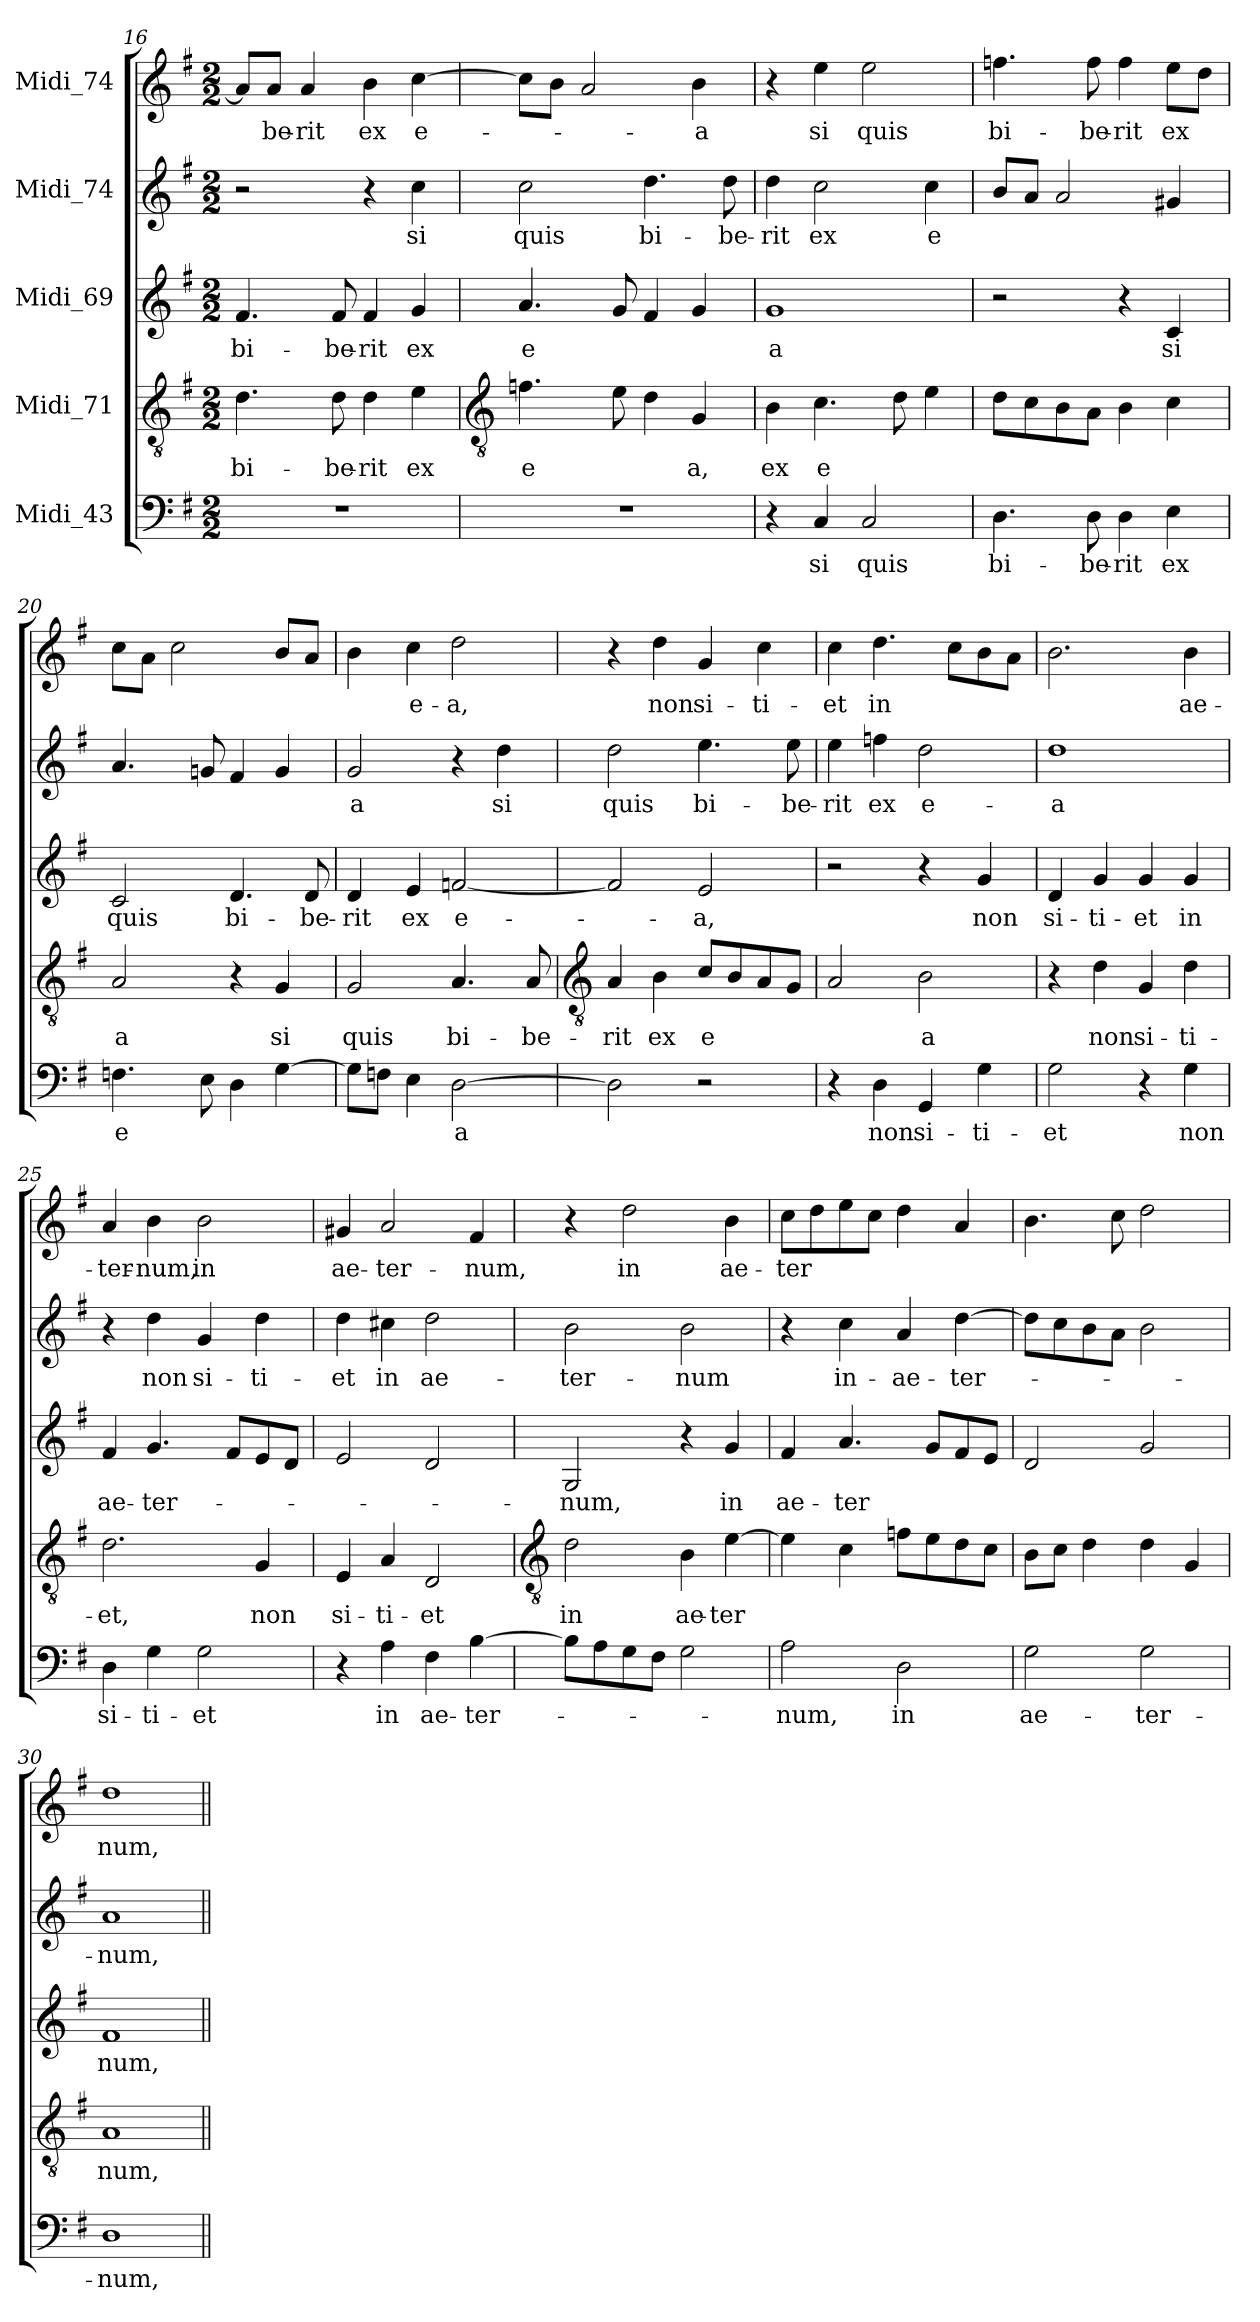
**kern	**text	**kern	**text	**kern	**text	**kern	**text	**kern	**text
*part5	*part5	*part4	*part4	*part3	*part3	*part2	*part2	*part1	*part1
*staff5	*staff5	*staff4	*staff4	*staff3	*staff3	*staff2	*staff2	*staff1	*staff1
*I"Midi_43	*	*I"Midi_71	*	*I"Midi_69	*	*I"Midi_74	*	*I"Midi_74	*
*clefF4	*	*clefGv2	*	*clefG2	*	*clefG2	*	*clefG2	*
*k[f#]	*	*k[f#]	*	*k[f#]	*	*k[f#]	*	*k[f#]	*
*G:	*	*G:	*	*G:	*	*G:	*	*G:	*
*M2/2	*	*M2/2	*	*M2/2	*	*M2/2	*	*M2/2	*
=16	=16	=16	=16	=16	=16	=16	=16	=16	=16
!	!	!	!LO:LY:b	!	!LO:LY:b	!	!	!	!
1r	.	4.d	bi-	4.f#	bi-	2r	.	8aL]	.
!	!	!	!	!	!	!	!	!	!LO:LY:b
.	.	.	.	.	.	.	.	8aJ	-be-
!	!	!	!	!	!	!	!	!	!LO:LY:b
.	.	.	.	.	.	.	.	4a	-rit
!	!	!	!LO:LY:b	!	!LO:LY:b	!	!	!	!
.	.	8d	-be-	8f#	-be-	.	.	.	.
!	!	!	!LO:LY:b	!	!LO:LY:b	!	!	!	!LO:LY:b
.	.	4d	-rit	4f#	-rit	4r	.	4b	ex
!	!	!	!LO:LY:b	!	!LO:LY:b	!	!LO:LY:b	!	!LO:LY:b
.	.	4e	ex	4g	ex	4cc	si	[4cc	e-
!!LO:LB:g=z
=17	=17	=17	=17	=17	=17	=17	=17	=17	=17
*	*	*clefGv2	*	*	*	*	*	*	*
!	!	!	!LO:LY:b	!	!LO:LY:b	!	!LO:LY:b	!	!
1r	.	4.fn	e	4.a	e	2cc	quis	8ccL]	.
.	.	.	.	.	.	.	.	8bJ	.
.	.	.	.	.	.	.	.	2a	.
.	.	8e	.	8g	.	.	.	.	.
!	!	!	!	!	!	!	!LO:LY:b	!	!
.	.	4d	.	4f#	.	4.dd	bi-	.	.
!	!	!	!LO:LY:b	!	!	!	!	!	!LO:LY:b
.	.	4G	a,	4g	.	.	.	4b	-a
!	!	!	!	!	!	!	!LO:LY:b	!	!
.	.	.	.	.	.	8dd	-be-	.	.
=18	=18	=18	=18	=18	=18	=18	=18	=18	=18
!	!	!	!LO:LY:b	!	!LO:LY:b	!	!LO:LY:b	!	!
4r	.	4B	ex	1g	a	4dd	-rit	4r	.
!	!LO:LY:b	!	!LO:LY:b	!	!	!	!LO:LY:b	!	!LO:LY:b
4C	si	4.c	e	.	.	2cc	ex	4ee	si
!	!LO:LY:b	!	!	!	!	!	!	!	!LO:LY:b
2C	quis	.	.	.	.	.	.	2ee	quis
.	.	8d	.	.	.	.	.	.	.
!	!	!	!	!	!	!	!LO:LY:b	!	!
.	.	4e	.	.	.	4cc	e	.	.
=19	=19	=19	=19	=19	=19	=19	=19	=19	=19
!	!LO:LY:b	!	!	!	!	!	!	!	!LO:LY:b
4.D	bi-	8dL	.	2r	.	8bL	.	4.ffn	bi-
.	.	8c	.	.	.	8aJ	.	.	.
.	.	8B	.	.	.	2a	.	.	.
!	!LO:LY:b	!	!	!	!	!	!	!	!LO:LY:b
8D	-be-	8AJ	.	.	.	.	.	8ff	-be-
!	!LO:LY:b	!	!	!	!	!	!	!	!LO:LY:b
4D	-rit	4B	.	4r	.	.	.	4ff	-rit
!	!LO:LY:b	!	!	!	!LO:LY:b	!	!	!	!LO:LY:b
4E	ex	4c	.	4c	si	4g#X	.	8eeL	ex
.	.	.	.	.	.	.	.	8ddJ	.
=20	=20	=20	=20	=20	=20	=20	=20	=20	=20
!	!LO:LY:b	!	!LO:LY:b	!	!LO:LY:b	!	!	!	!
4.Fn	e	2A	a	2c	quis	4.a	.	8ccL	.
.	.	.	.	.	.	.	.	8aJ	.
.	.	.	.	.	.	.	.	2cc	.
8E	.	.	.	.	.	8gn	.	.	.
!	!	!	!	!	!LO:LY:b	!	!	!	!
4D	.	4r	.	4.d	bi-	4f#	.	.	.
!	!	!	!LO:LY:b	!	!	!	!	!	!
[4G	.	4G	si	.	.	4g	.	8bL	.
!	!	!	!	!	!LO:LY:b	!	!	!	!
.	.	.	.	8d	-be-	.	.	8aJ	.
=21	=21	=21	=21	=21	=21	=21	=21	=21	=21
!	!	!	!LO:LY:b	!	!LO:LY:b	!	!LO:LY:b	!	!
8GL]	.	2G	quis	4d	-rit	2g	a	4b	.
8FnJ	.	.	.	.	.	.	.	.	.
!	!	!	!	!	!LO:LY:b	!	!	!	!LO:LY:b
4E	.	.	.	4e	ex	.	.	4cc	e-
!	!LO:LY:b	!	!LO:LY:b	!	!LO:LY:b	!	!	!	!LO:LY:b
[2D	a	4.A	bi-	[2fn	e-	4r	.	2dd	-a,
!	!	!	!	!	!	!	!LO:LY:b	!	!
.	.	.	.	.	.	4dd	si	.	.
!	!	!	!LO:LY:b	!	!	!	!	!	!
.	.	8A	-be-	.	.	.	.	.	.
!!LO:LB:g=z
=22	=22	=22	=22	=22	=22	=22	=22	=22	=22
*	*	*clefGv2	*	*	*	*	*	*	*
!	!	!	!LO:LY:b	!	!	!	!LO:LY:b	!	!
2D]	.	4A	-rit	2f]	.	2dd	quis	4r	.
!	!	!	!LO:LY:b	!	!	!	!	!	!LO:LY:b
.	.	4B	ex	.	.	.	.	4dd	non
!	!	!	!LO:LY:b	!	!LO:LY:b	!	!LO:LY:b	!	!LO:LY:b
2r	.	8cL	e	2e	-a,	4.ee	bi-	4g	si-
.	.	8B	.	.	.	.	.	.	.
!	!	!	!	!	!	!	!	!	!LO:LY:b
.	.	8A	.	.	.	.	.	4cc	-ti-
!	!	!	!	!	!	!	!LO:LY:b	!	!
.	.	8GJ	.	.	.	8ee	-be-	.	.
=23	=23	=23	=23	=23	=23	=23	=23	=23	=23
!	!	!	!	!	!	!	!LO:LY:b	!	!LO:LY:b
4r	.	2A	.	2r	.	4ee	-rit	4cc	-et
!	!LO:LY:b	!	!	!	!	!	!LO:LY:b	!	!LO:LY:b
4D	non	.	.	.	.	4ffn	ex	4.dd	in
!	!LO:LY:b	!	!LO:LY:b	!	!	!	!LO:LY:b	!	!
4GG	si-	2B	a	4r	.	2dd	e-	.	.
.	.	.	.	.	.	.	.	8ccL	.
!	!LO:LY:b	!	!	!	!LO:LY:b	!	!	!	!
4G	-ti-	.	.	4g	non	.	.	8b	.
.	.	.	.	.	.	.	.	8aJ	.
=24	=24	=24	=24	=24	=24	=24	=24	=24	=24
!	!LO:LY:b	!	!	!	!LO:LY:b	!	!LO:LY:b	!	!
2G	-et	4r	.	4d	si-	1dd	-a	2.b	.
!	!	!	!LO:LY:b	!	!LO:LY:b	!	!	!	!
.	.	4d	non	4g	-ti-	.	.	.	.
!	!	!	!LO:LY:b	!	!LO:LY:b	!	!	!	!
4r	.	4G	si-	4g	-et	.	.	.	.
!	!LO:LY:b	!	!LO:LY:b	!	!LO:LY:b	!	!	!	!LO:LY:b
4G	non	4d	-ti-	4g	in	.	.	4b	ae-
=25	=25	=25	=25	=25	=25	=25	=25	=25	=25
!	!LO:LY:b	!	!LO:LY:b	!	!LO:LY:b	!	!	!	!LO:LY:b
4D	si-	2.d	-et,	4f#	ae-	4r	.	4a	-ter-
!	!LO:LY:b	!	!	!	!LO:LY:b	!	!LO:LY:b	!	!LO:LY:b
4G	-ti-	.	.	4.g	-ter-	4dd	non	4b	-num,
!	!LO:LY:b	!	!	!	!	!	!LO:LY:b	!	!LO:LY:b
2G	-et	.	.	.	.	4g	si-	2b	in
.	.	.	.	8f#L	.	.	.	.	.
!	!	!	!LO:LY:b	!	!	!	!LO:LY:b	!	!
.	.	4G	non	8e	.	4dd	-ti-	.	.
.	.	.	.	8dJ	.	.	.	.	.
=26	=26	=26	=26	=26	=26	=26	=26	=26	=26
!	!	!	!LO:LY:b	!	!	!	!LO:LY:b	!	!LO:LY:b
4r	.	4E	si-	2e	.	4dd	-et	4g#X	ae-
!	!LO:LY:b	!	!LO:LY:b	!	!	!	!LO:LY:b	!	!LO:LY:b
4A	in	4A	-ti-	.	.	4cc#X	in	2a	-ter-
!	!LO:LY:b	!	!LO:LY:b	!	!	!	!LO:LY:b	!	!
4F#	ae-	2D	-et	2d	.	2dd	ae-	.	.
!	!LO:LY:b	!	!	!	!	!	!	!	!LO:LY:b
[4B	-ter-	.	.	.	.	.	.	4f#	-num,
!!LO:LB:g=z
=27	=27	=27	=27	=27	=27	=27	=27	=27	=27
*	*	*clefGv2	*	*	*	*	*	*	*
!	!	!	!LO:LY:b	!	!LO:LY:b	!	!LO:LY:b	!	!
8BL]	.	2d	in	2G	-num,	2b	-ter-	4r	.
8A	.	.	.	.	.	.	.	.	.
!	!	!	!	!	!	!	!	!	!LO:LY:b
8G	.	.	.	.	.	.	.	2dd	in
8F#J	.	.	.	.	.	.	.	.	.
!	!	!	!LO:LY:b	!	!	!	!LO:LY:b	!	!
2G	.	4B	ae-	4r	.	2b	-num	.	.
!	!	!	!LO:LY:b	!	!LO:LY:b	!	!	!	!LO:LY:b
.	.	[4e	-ter	4g	in	.	.	4b	ae-
=28	=28	=28	=28	=28	=28	=28	=28	=28	=28
!	!LO:LY:b	!	!	!	!LO:LY:b	!	!	!	!LO:LY:b
2A	-num,	4e]	.	4f#	ae-	4r	.	8ccL	-ter
.	.	.	.	.	.	.	.	8dd	.
!	!	!	!	!	!LO:LY:b	!	!LO:LY:b	!	!
.	.	4c	.	4.a	-ter	4cc	in-	8ee	.
.	.	.	.	.	.	.	.	8ccJ	.
!	!LO:LY:b	!	!	!	!	!	!LO:LY:b	!	!
2D	in	8fnL	.	.	.	4a	-ae-	4dd	.
.	.	8e	.	8gL	.	.	.	.	.
!	!	!	!	!	!	!	!LO:LY:b	!	!
.	.	8d	.	8f#	.	[4dd	-ter-	4a	.
.	.	8cJ	.	8eJ	.	.	.	.	.
=29	=29	=29	=29	=29	=29	=29	=29	=29	=29
!	!LO:LY:b	!	!	!	!	!	!	!	!
2G	ae-	8BL	.	2d	.	8ddL]	.	4.b	.
.	.	8cJ	.	.	.	8cc	.	.	.
.	.	4d	.	.	.	8b	.	.	.
.	.	.	.	.	.	8aJ	.	8cc	.
!	!LO:LY:b	!	!	!	!	!	!	!	!
2G	-ter-	4d	.	2g	.	2b	.	2dd	.
.	.	4G	.	.	.	.	.	.	.
=30	=30	=30	=30	=30	=30	=30	=30	=30	=30
!	!LO:LY:b	!	!LO:LY:b	!	!LO:LY:b	!	!LO:LY:b	!	!LO:LY:b
1D	-num,	1A	num,	1f#	num,	1a	-num,	1dd	num,
=||	=||	=||	=||	=||	=||	=||	=||	=||	=||
*-	*-	*-	*-	*-	*-	*-	*-	*-	*-
